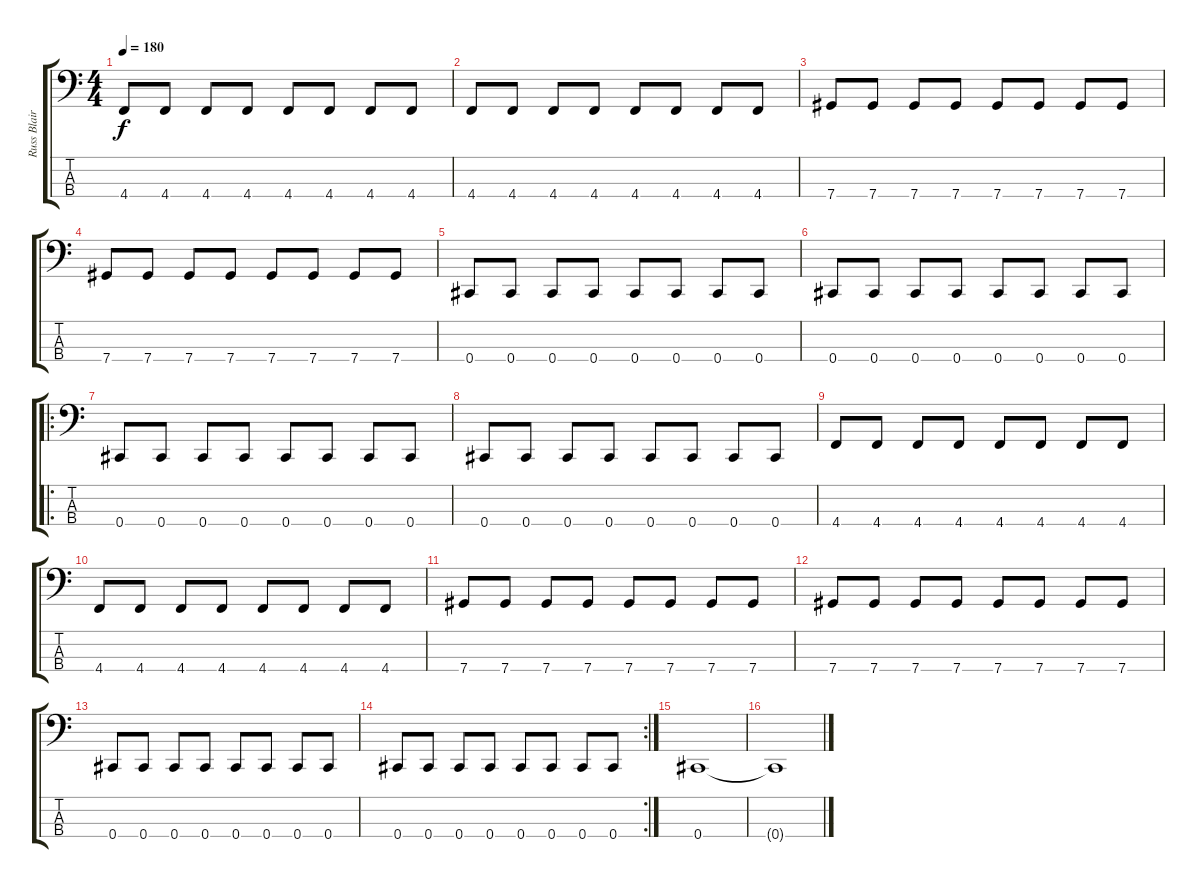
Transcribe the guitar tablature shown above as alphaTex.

\track ("Russ Blair" "Russ Blair") {instrument electricbasspick}
\staff {score tabs}
\tuning (Gb2 Db2 Ab1 Db1) {hide}
\ts (4 4)
\tempo 180
\clef f4
\ks c
4.4.8{dy f} 4.4.8 4.4.8 4.4.8 4.4.8 4.4.8 4.4.8 4.4.8 |
4.4.8 4.4.8 4.4.8 4.4.8 4.4.8 4.4.8 4.4.8 4.4.8 |
7.4.8 7.4.8 7.4.8 7.4.8 7.4.8 7.4.8 7.4.8 7.4.8 |
7.4.8 7.4.8 7.4.8 7.4.8 7.4.8 7.4.8 7.4.8 7.4.8 |
0.4.8 0.4.8 0.4.8 0.4.8 0.4.8 0.4.8 0.4.8 0.4.8 |
0.4.8 0.4.8 0.4.8 0.4.8 0.4.8 0.4.8 0.4.8 0.4.8 |
\ro
0.4.8 0.4.8 0.4.8 0.4.8 0.4.8 0.4.8 0.4.8 0.4.8 |
0.4.8 0.4.8 0.4.8 0.4.8 0.4.8 0.4.8 0.4.8 0.4.8 |
4.4.8 4.4.8 4.4.8 4.4.8 4.4.8 4.4.8 4.4.8 4.4.8 |
4.4.8 4.4.8 4.4.8 4.4.8 4.4.8 4.4.8 4.4.8 4.4.8 |
7.4.8 7.4.8 7.4.8 7.4.8 7.4.8 7.4.8 7.4.8 7.4.8 |
7.4.8 7.4.8 7.4.8 7.4.8 7.4.8 7.4.8 7.4.8 7.4.8 |
0.4.8 0.4.8 0.4.8 0.4.8 0.4.8 0.4.8 0.4.8 0.4.8 |
\rc 2
0.4.8 0.4.8 0.4.8 0.4.8 0.4.8 0.4.8 0.4.8 0.4.8 |
0.4.1 |
0.4{t}.1
